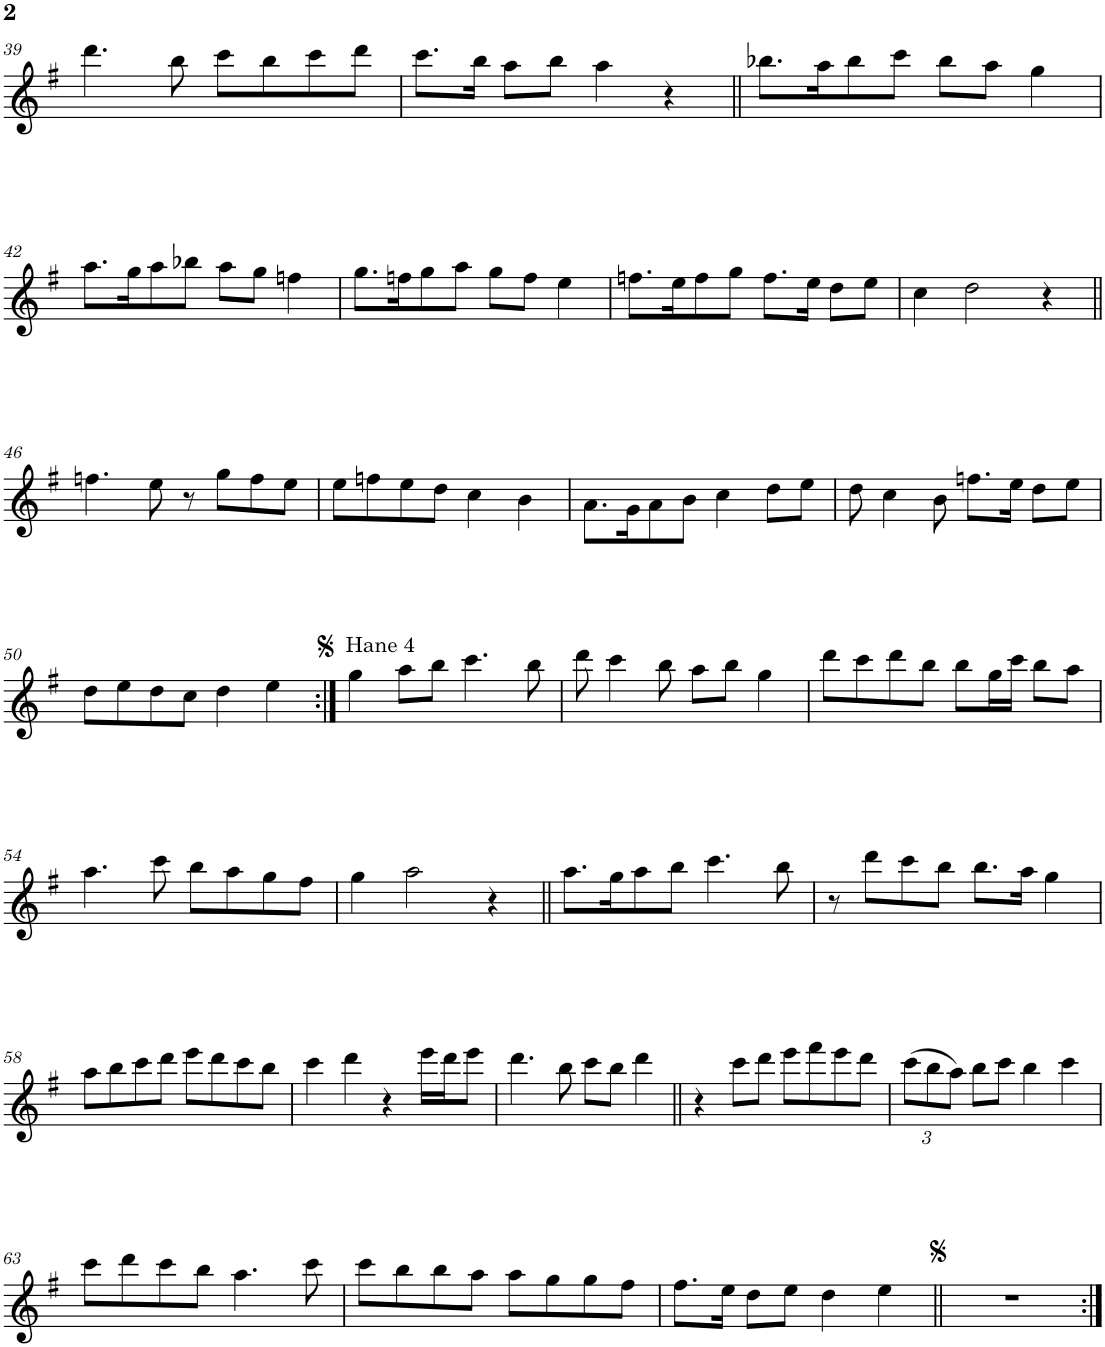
**kern
*part1
*staff1
*I"Voice
*I'Vo.
!!LO:PB:g=z
*clefG2
*k[f#]
*M4/4
*met(c)
=39
4.ddd\
8bb\
8ccc\L
8bb\
8ccc\
8ddd\J
=40
8.ccc\L
16bb\Jk
8aa\L
8bb\J
4aa\
4r
=41||
8.bb-X\L
16aa\K
8bb-\
8ccc\J
8bb-\L
8aa\J
4gg\
!!LO:LB:g=z
=42
8.aa\L
16gg\K
8aa\
8bb-X\J
8aa\L
8gg\J
4ffn\
=43
8.gg\L
16ffn\K
8gg\
8aa\J
8gg\L
8ff\J
4ee\
=44
8.ffn\L
16ee\K
8ff\
8gg\J
8.ff\L
16ee\Jk
8dd\L
8ee\J
=45
4cc\
2dd\
4r
!!LO:LB:g=z
=46||
4.ffn\
8ee\
8r
8gg\L
8ff\
8ee\J
=47
8ee\L
8ffn\
8ee\
8dd\J
4cc\
4b\
=48
8.a\L
16g\K
8a\
8b\J
4cc\
8dd\L
8ee\J
=49
8dd\
4cc\
8b\
8.ffn\L
16ee\Jk
8dd\L
8ee\J
!!LO:LB:g=z
=50
8dd\L
8ee\
8dd\
8cc\J
4dd\
4ee\
=51:|!
!LO:TX:a:t=Hane 4
4gg\
8aa\L
8bb\J
4.ccc\
8bb\
=52
8ddd\
4ccc\
8bb\
8aa\L
8bb\J
4gg\
=53
8ddd\L
8ccc\
8ddd\
8bb\J
8bb\L
16gg\L
16ccc\JJ
8bb\L
8aa\J
!!LO:LB:g=z
=54
4.aa\
8ccc\
8bb\L
8aa\
8gg\
8ff#\J
=55
4gg\
2aa\
4r
=56||
8.aa\L
16gg\K
8aa\
8bb\J
4.ccc\
8bb\
=57
8r
8ddd\L
8ccc\
8bb\J
8.bb\L
16aa\Jk
4gg\
!!LO:LB:g=z
=58
8aa\L
8bb\
8ccc\
8ddd\J
8eee\L
8ddd\
8ccc\
8bb\J
=59
4ccc\
4ddd\
4r
16eee\LL
16ddd\J
8eee\J
=60
4.ddd\
8bb\
8ccc\L
8bb\J
4ddd\
=61||
4r
8ccc\L
8ddd\J
8eee\L
8fff#\
8eee\
8ddd\J
=62
*Xbrackettup
(12ccc\L
12bb\
12aa\J)
8bb\L
8ccc\J
4bb\
4ccc\
!!LO:LB:g=z
=63
8ccc\L
8ddd\
8ccc\
8bb\J
4.aa\
8ccc\
=64
8ccc\L
8bb\
8bb\
8aa\J
8aa\L
8gg\
8gg\
8ff#\J
=65
8.ff#\L
16ee\Jk
8dd\L
8ee\J
4dd\
4ee\
=66||
1r
=:|!
*-
